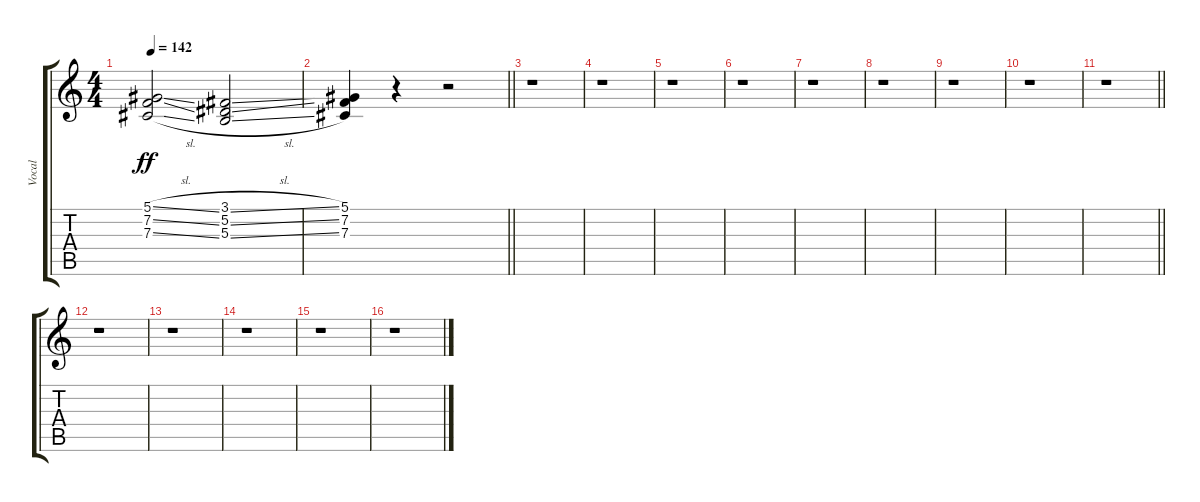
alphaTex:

\track ("Vocal" "Vocal") {instrument voiceoohs bank 1}
\staff {score tabs}
\tuning (Eb4 Bb3 Gb3 Db3 Ab2 Eb2) {hide}
\ts (4 4)
\tempo 142
\clef g2
\ks c
(5.1{sl} 7.2{sl} 7.3{sl}).2{dy ff} (3.1{sl} 5.2{sl} 5.3{sl}).2 |
\barLineRight lightlight
(5.1 7.2 7.3).4 r.4 r.2 |
r.1 |
r.1 |
r.1 |
r.1 |
r.1 |
r.1 |
r.1 |
r.1 |
\barLineRight lightlight
r.1 |
r.1 |
r.1 |
r.1 |
r.1 |
r.1
